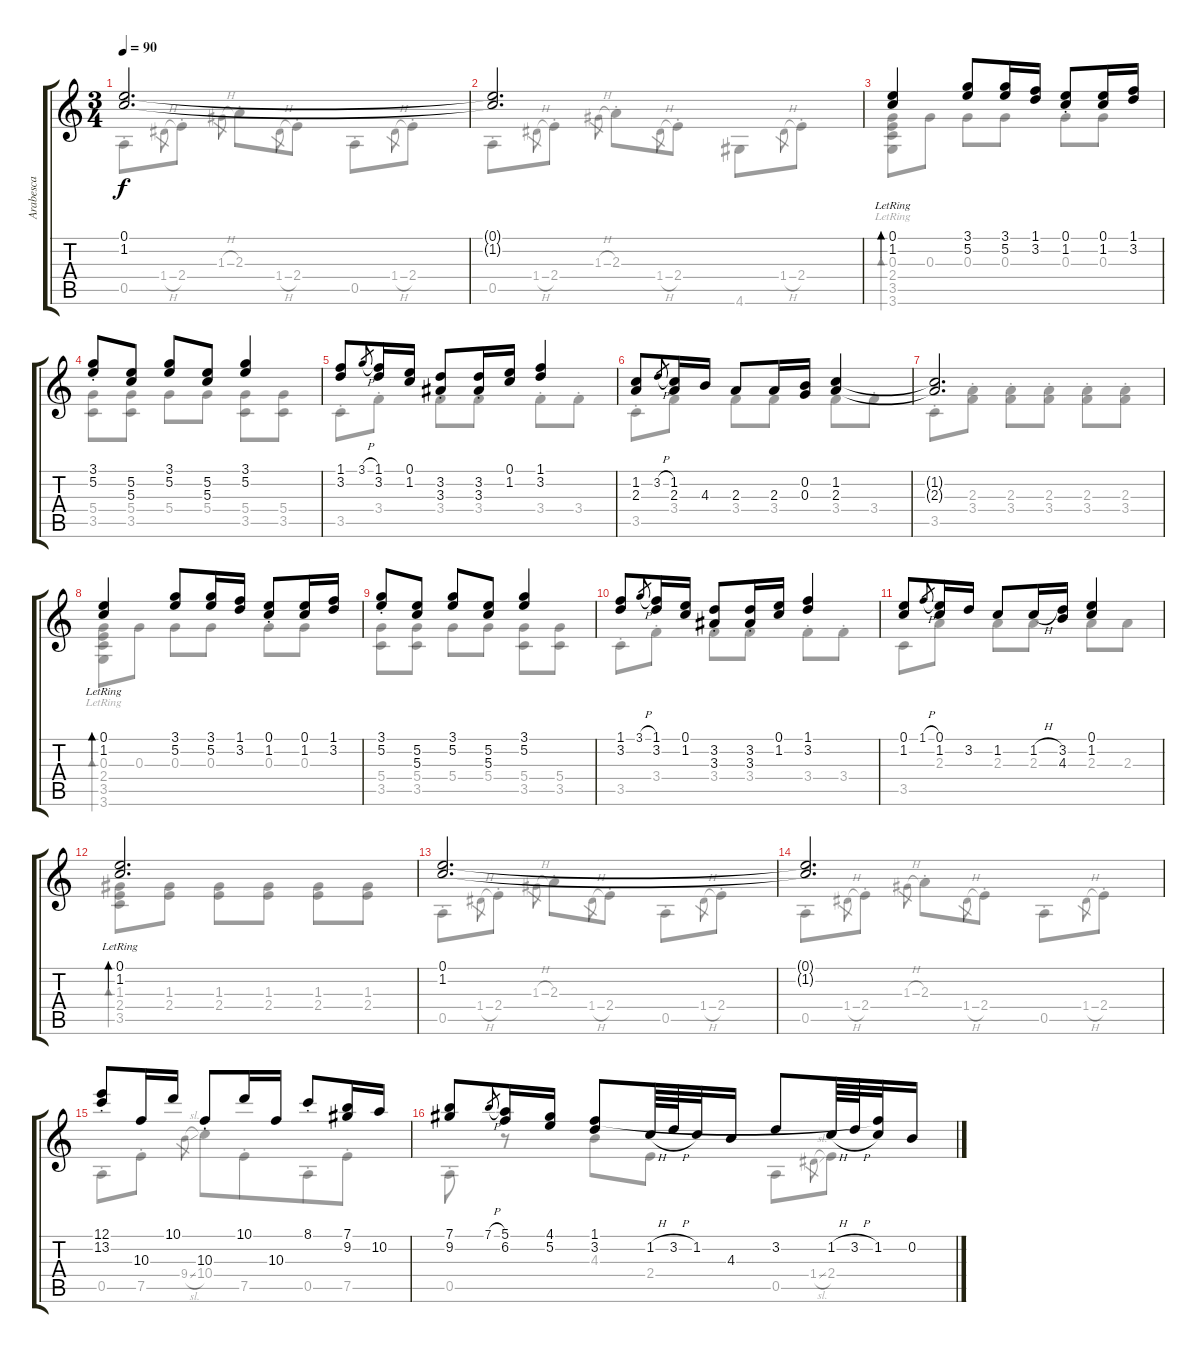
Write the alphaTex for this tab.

\track ("Arabesca" "Arabesca") {instrument acousticguitarnylon}
\staff {score tabs}
\tuning (E4 B3 G3 D3 A2 E2) {hide}
\voice
\ts (3 4)
\tempo 90
\clef g2
\ks c
(0.1 1.2).2{d dy f beam Up} |
(0.1{t} 1.2{t}).2{d beam Up} |
(0.1{lr} 1.2{lr}).4{bd 240} (3.1 5.2).8 (3.1 5.2).16 (1.1 3.2).16 (0.1{st} 1.2).8 (0.1 1.2).16 (1.1 3.2).16 |
(3.1 5.2{st}).8 (5.2 5.3).8 (3.1 5.2).8 (5.2 5.3).8 (3.1 5.2).4 |
(1.1 3.2).8 3.1{h}.8{gr} (1.1 3.2).16 (0.1 1.2).16 (3.2{st} 3.3{st}).8 (3.2{st} 3.3{st}).16 (0.1 1.2).16 (1.1 3.2).4 |
(1.2 2.3).8 3.2{h}.8{gr} (1.2 2.3).16 4.3.16 2.3.8 2.3.16 (0.2 0.3).16 (1.2 2.3).4 |
(1.2{t} 2.3{t}).2{d} |
(0.1{lr} 1.2{lr}).4{bd 240} (3.1 5.2).8 (3.1 5.2).16 (1.1 3.2).16 (0.1{st} 1.2).8 (0.1 1.2).16 (1.1 3.2).16 |
(3.1 5.2{st}).8 (5.2 5.3).8 (3.1 5.2).8 (5.2 5.3).8 (3.1 5.2).4 |
(1.1 3.2).8 3.1{h}.8{gr} (1.1 3.2).16 (0.1 1.2).16 (3.2{st} 3.3{st}).8 (3.2{st} 3.3{st}).16 (0.1 1.2).16 (1.1 3.2).4 |
(0.1 1.2).8 1.1{h}.8{gr} (0.1 1.2).16 3.2.16 1.2.8 1.2{h}.16 (3.2 4.3).16 (0.1 1.2).4 |
(0.1{lr} 1.2).2{d bd 240} |
(0.1 1.2).2{d beam Up} |
(0.1{t} 1.2{t}).2{d beam Up} |
(12.1{st} 13.2).8{beam Up} 10.3.16{beam Up} 10.1.16{beam Up} 10.3{st}.8{beam Up} 10.1.16{beam Up} 10.3.16{beam Up} 8.1{st}.8{beam Up} (7.1 9.2).16{beam Up} 10.2.16{beam Up} |
(7.1 9.2).8 7.1{h}.8{gr} (5.1 6.2).16 (4.1 5.2).16 (1.1 3.2).8 1.2{h}.64 3.2{h}.64 1.2.32 4.3.16 3.2.8 1.2{h}.64 3.2{h}.64 (1.1{t} 1.2).32 0.2.16
\voice
\clef g2
\ottava regular
\simile none
\ks c
0.5{st}.8{dy f} 1.4{h}.8{gr} 2.4{st}.8 1.3{h}.8{gr} 2.3{st}.8 1.4{h}.8{gr} 2.4{st}.8 0.5{st}.8 1.4{h}.8{gr} 2.4{st}.8 |
0.5{st}.8 1.4{h}.8{gr} 2.4{st}.8 1.3{h}.8{gr} 2.3{st}.8 1.4{h}.8{gr} 2.4{st}.8 4.6.8 1.4{h}.8{gr} 2.4{st}.8 |
(0.3{lr} 2.4{lr} 3.5{lr} 3.6{lr}).8{bd 240} 0.3.8 0.3.8 0.3.8 0.3.8 0.3.8 |
(5.4 3.5).8 (5.4 3.5).8 5.4.8 5.4.8 (5.4 3.5).8 (5.4 3.5).8 |
3.5{st}.8 3.4{st}.8 3.4{st}.8 3.4{st}.8 3.4{st}.8 3.4{st}.8 |
3.5{st}.8 3.4{st}.8 3.4{st}.8 3.4{st}.8 3.4{st}.8 3.4{st}.8 |
3.5{st}.8 (2.3 3.4{st}).8 (2.3 3.4{st}).8 (2.3 3.4{st}).8 (2.3 3.4{st}).8 (2.3 3.4{st}).8 |
(0.3{lr} 2.4{lr} 3.5{lr} 3.6{lr}).8{bd 240} 0.3.8 0.3.8 0.3.8 0.3.8 0.3.8 |
(5.4 3.5).8 (5.4 3.5).8 5.4.8 5.4.8 (5.4 3.5).8 (5.4 3.5).8 |
3.5{st}.8 3.4{st}.8 3.4{st}.8 3.4{st}.8 3.4{st}.8 3.4{st}.8 |
3.5.8 2.3.8 2.3.8 2.3.8 2.3.8 2.3.8 |
(1.3 2.4 3.5).8{bd 240} (1.3 2.4).8 (1.3 2.4).8 (1.3 2.4).8 (1.3 2.4).8 (1.3 2.4).8 |
0.5{st}.8 1.4{h}.8{gr} 2.4{st}.8 1.3{h}.8{gr} 2.3{st}.8 1.4{h}.8{gr} 2.4{st}.8 0.5{st}.8 1.4{h}.8{gr} 2.4{st}.8 |
0.5{st}.8 1.4{h}.8{gr} 2.4{st}.8 1.3{h}.8{gr} 2.3{st}.8 1.4{h}.8{gr} 2.4{st}.8 0.5{st}.8 1.4{h}.8{gr} 2.4{st}.8 |
0.5{st}.8 7.5{st}.8 9.4{sl}.8{gr beam merge} 10.4{st}.8 7.5{st}.8{beam merge} 0.5{st}.8 7.5{st}.8 |
0.5{st}.8 r.8 4.3.8 2.4.8 0.5.8 1.4{sl}.8{gr} 2.4.8
